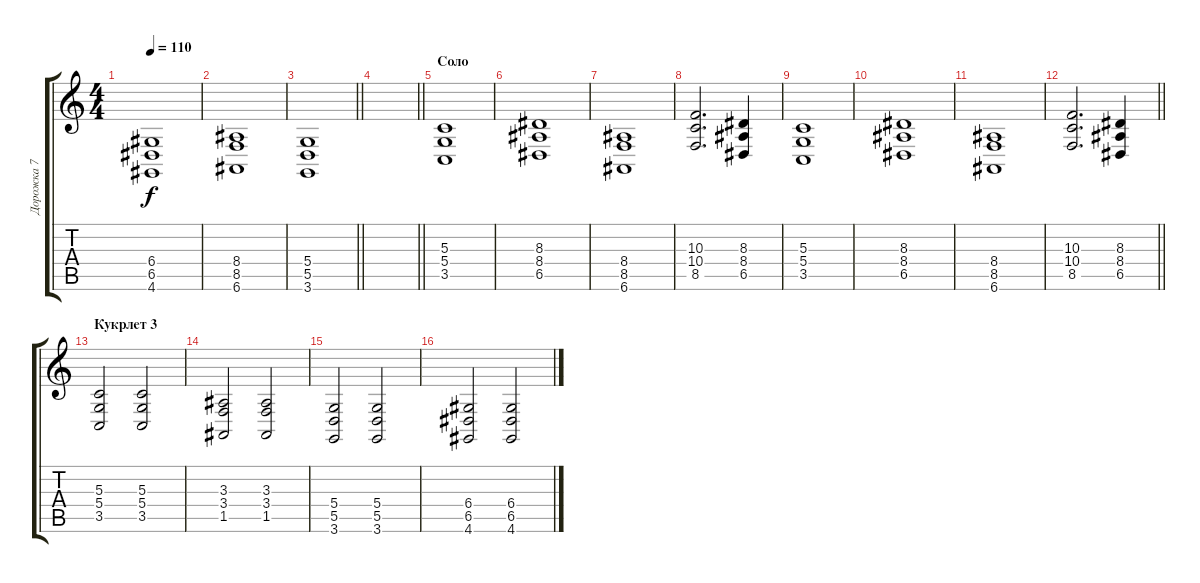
\track ("Дорожка 7" "Дорожка 7") {instrument stringensemble1}
\staff {score tabs}
\tuning (E4 B3 G3 D3 A2 E2) {hide}
\ts (4 4)
\tempo 110
\clef g2
\ks c
(6.4{t} 6.5{t} 4.6{t}).1{dy f} |
(8.4 8.5 6.6).1 |
\barLineRight lightlight
(5.4 5.5 3.6).1 |
\barLineRight lightlight
|
\section ("" "Соло")
(5.3 5.4 3.5).1 |
(8.3 8.4 6.5).1 |
(8.4 8.5 6.6).1 |
(10.3 10.4 8.5).2{d} (8.3 8.4 6.5).4 |
(5.3 5.4 3.5).1 |
(8.3 8.4 6.5).1 |
(8.4 8.5 6.6).1 |
\barLineRight lightlight
(10.3 10.4 8.5).2{d} (8.3 8.4 6.5).4 |
\section ("" "Кукрлет 3")
(5.3 5.4 3.5).2 (5.3 5.4 3.5).2 |
(3.3 3.4 1.5).2 (3.3 3.4 1.5).2 |
(5.4 5.5 3.6).2 (5.4 5.5 3.6).2 |
(6.4 6.5 4.6).2 (6.4 6.5 4.6).2
